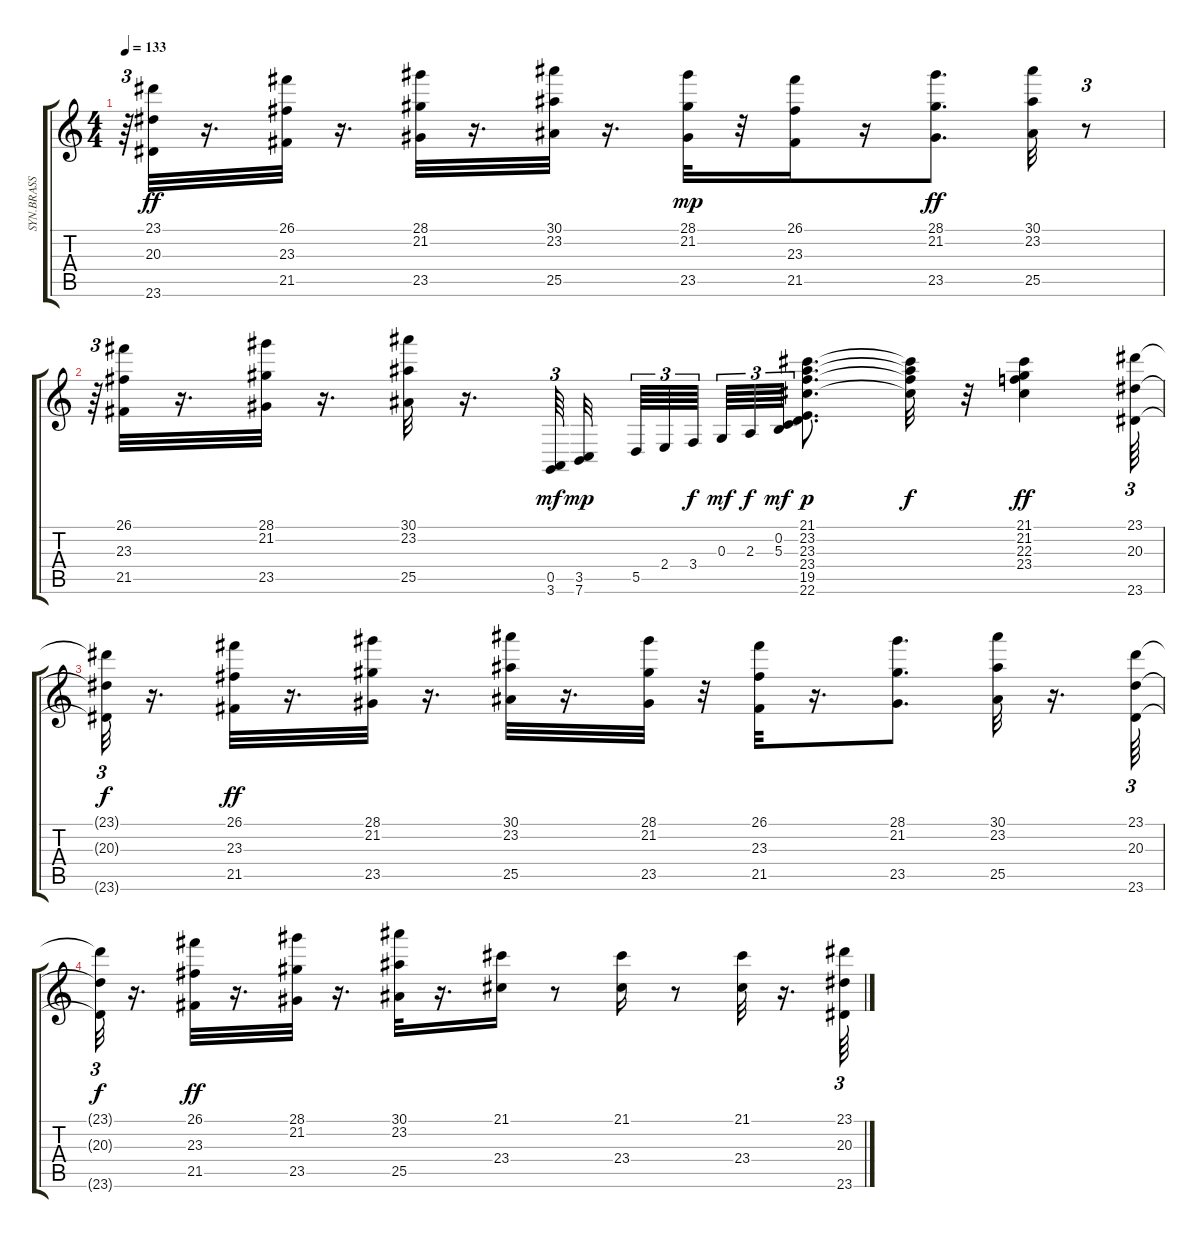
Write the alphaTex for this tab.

\track ("SYN.BRASS                           " "SYN.BRASS ") {instrument pad3polysynth}
\staff {score tabs}
\tuning (E4 B3 G3 D3 A2 E2) {hide}
\ts (4 4)
\tempo 133
\clef g2
\ks c
r.64{tu (3 2) dy ff} (23.1 20.3 23.6).32 r.16{d} (26.1 23.3 21.5).32 r.16{d} (28.1 21.2 23.5).32 r.16{d} (30.1 23.2 25.5).32 r.16{d} (28.1 21.2 23.5).32{dy mp} r.32 (26.1 23.3 21.5).16 r.16 (28.1 21.2 23.5).8{d dy ff} (30.1 23.2 25.5).32 r.8{tu (3 2)} |
r.64{tu (3 2)} (26.1 23.3 21.5).32 r.16{d} (28.1 21.2 23.5).32 r.16{d} (30.1 23.2 25.5).32 r.16{d} (0.5 3.6).64{tu (3 2) dy mf beam splitsecondary} (3.5 7.6).32{dy mp beam splitsecondary} 5.5.64{tu (3 2)} 2.4.64{tu (3 2)} 3.4.64{tu (3 2) dy f beam splitsecondary} 0.3.64{tu (3 2) dy mf} 2.3.64{tu (3 2) dy f} (0.2 5.3).64{tu (3 2) dy mf} (21.1 23.2 23.3 23.4 19.5 22.6).8{d dy p} (21.1{t} 23.2{t} 23.3{t} 23.4{t}).32{dy f} r.32 (21.1 21.2 22.3 23.4).4{dy ff} (23.1 20.3 23.6).64{tu (3 2)} |
(23.1{t} 20.3{t} 23.6{t}).32{tu (3 2) dy f} r.16{d} (26.1 23.3 21.5).32{dy ff} r.16{d} (28.1 21.2 23.5).32 r.16{d} (30.1 23.2 25.5).32 r.16{d} (28.1 21.2 23.5).32 r.32 (26.1 23.3 21.5).32 r.16{d} (28.1 21.2 23.5).8{d} (30.1 23.2 25.5).32 r.16{d} (23.1 20.3 23.6).64{tu (3 2)} |
(23.1{t} 20.3{t} 23.6{t}).32{tu (3 2) dy f} r.16{d} (26.1 23.3 21.5).32{dy ff} r.16{d} (28.1 21.2 23.5).32 r.16{d} (30.1 23.2 25.5).32 r.16{d} (21.1 23.4).16 r.8 (21.1 23.4).16 r.8 (21.1 23.4).32 r.16{d} (23.1 20.3 23.6).64{tu (3 2)}
